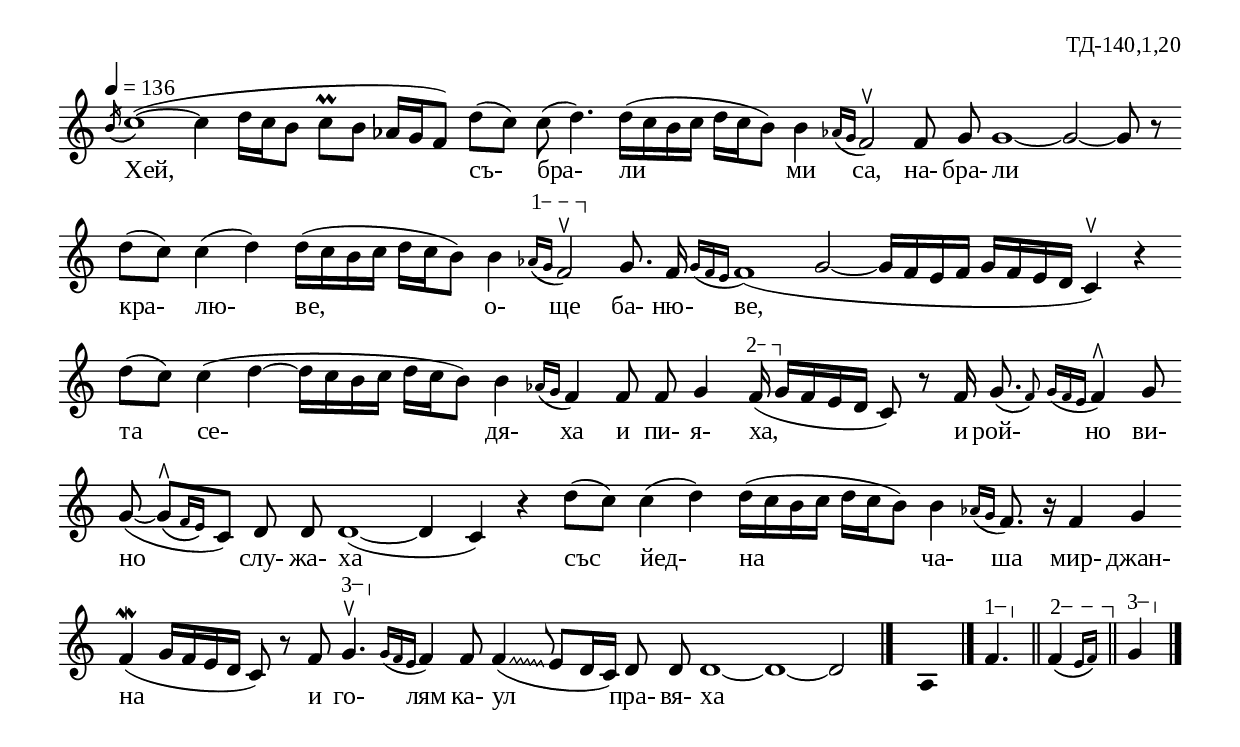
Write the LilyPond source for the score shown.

%{
td_140_1_20
%}

\include "td-preamble.ly"

\score {
\relative c'' {
\tempo 4 = 136
\cadenzaOn
\acciaccatura b c1(~ c4 d16[ c b8] c\prall[ b] aes16[ g f8]) d'([ c]) c\noBeam( d4.)
d16[( c b c] d[ c b8]) b4 \acciaccatura { aes!16[ g] } f2^\ltoe f8 g\noBeam g1~ g2~ g8 r
\bar ""
d'8([ c]) c4( d) d16([ c b c] d[ c b8]) b4 \bar ""
\varA
\acciaccatura { aes!16\startTextSpan[ g] } f2\stopTextSpan^\ltoe \bar ""
g8. f16\noBeam \acciaccatura { g16[ f e] } f1( g2~ g16[ f e f] g[ f e d] c4^\ltoe) r
\bar ""
d'8[( c]) c4( d~ d16[ c b c] d[ c b8]) b4 \bar "" \acciaccatura { aes!16[ g] } f4 f8 f\noBeam
g4 \bar ""
\varB
s16\startTextSpan f\stopTextSpan( g16[ f e d] c8) r
\bar ""
f16\noBeam \afterGrace g8.\( { f8\) } \acciaccatura { g16[ f e] } f4^\rtoe g8 \bar ""
g\noBeam(~ \afterGrace g^\rtoe\([ { f16[ e]\) } c8]) \bar "" d d\noBeam d1(~ d4 c) r
\bar ""
d'8([ c]) c4( d) d16[( c b c] d[ c b8]) b4 \bar "" \acciaccatura { aes!16[ g] } f8. r16 \bar ""
f4 g \bar "" f\mordent( g16[ f e d] c8) r
\bar ""
\override Glissando #'style = #'zigzag
f8 
\varC
s16\startTextSpan g4.\stopTextSpan^\ltoe 
\acciaccatura { g16[ f e] } f4 \bar "" f8 \noteFi f(\glissando\noBeam e[ d16 c]) \bar "" d8 d\noBeam d1~ d~ d2
 \bar "|." 
s4 \fixB a \fixC
  \bar "|."
\varA
s16\startTextSpan f'4.\stopTextSpan \bar "||"
\varB
\afterGrace f4\startTextSpan\( { e16[ f\stopTextSpan]\) } \bar "||"
\varC
s16\startTextSpan g4\stopTextSpan
\bar "|." 
  
}
\addlyrics { Хей, съ- бра- ли ми са, на- бра- ли кра- лю- ве, о- ще ба- ню- ве,
та се- дя- ха и пи- я- ха, и рой- но ви- но слу- жа- ха
със йед- на ча- ша мир- джан- на и го- лям ка- ул пра- вя- ха }
%
\layout {
   \context { 
	    \Staff \remove "Time_signature_engraver" } 
  indent = #0
  line-width = 190\mm
  ragged-right=##f
}
%
\midi { 
	\context {
		\Score tempoWholesPerMinute = #(ly:make-moment 136 4)
		}
	}
}
%
\header{
  opus = "ТД-140,1,20"
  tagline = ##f
}


